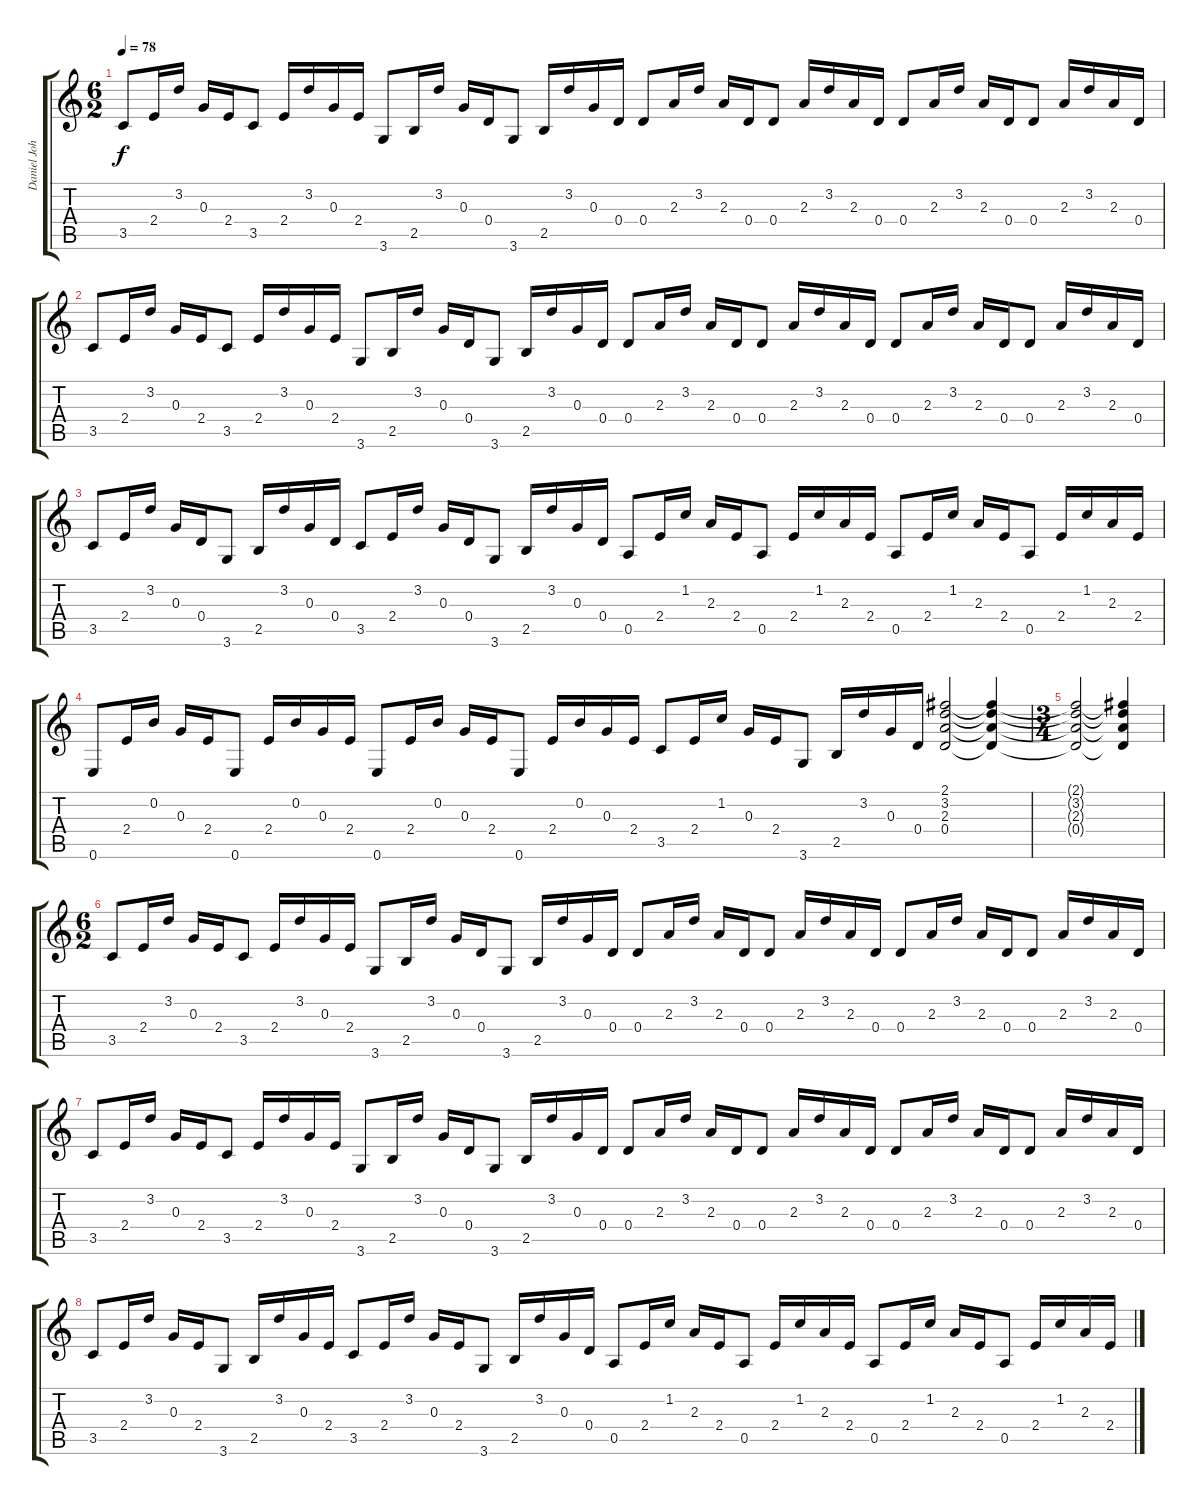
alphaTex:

\track ("Daniel Johns" "Daniel Joh") {instrument electricguitarclean}
\staff {score tabs}
\tuning (E4 B3 G3 D3 A2 E2) {hide}
\ts (6 2)
\tempo 78
\clef g2
\ks c
3.5.8{dy f instrument electricguitarclean} 2.4.16 3.2.16 0.3.16 2.4.16 3.5.8 2.4.16 3.2.16 0.3.16 2.4.16 3.6.8 2.5.16 3.2.16 0.3.16 0.4.16 3.6.8 2.5.16 3.2.16 0.3.16 0.4.16 0.4.8 2.3.16 3.2.16 2.3.16 0.4.16 0.4.8 2.3.16 3.2.16 2.3.16 0.4.16 0.4.8 2.3.16 3.2.16 2.3.16 0.4.16 0.4.8 2.3.16 3.2.16 2.3.16 0.4.16 |
3.5.8 2.4.16 3.2.16 0.3.16 2.4.16 3.5.8 2.4.16 3.2.16 0.3.16 2.4.16 3.6.8 2.5.16 3.2.16 0.3.16 0.4.16 3.6.8 2.5.16 3.2.16 0.3.16 0.4.16 0.4.8 2.3.16 3.2.16 2.3.16 0.4.16 0.4.8 2.3.16 3.2.16 2.3.16 0.4.16 0.4.8 2.3.16 3.2.16 2.3.16 0.4.16 0.4.8 2.3.16 3.2.16 2.3.16 0.4.16 |
3.5.8 2.4.16 3.2.16 0.3.16 0.4.16 3.6.8 2.5.16 3.2.16 0.3.16 0.4.16 3.5.8 2.4.16 3.2.16 0.3.16 0.4.16 3.6.8 2.5.16 3.2.16 0.3.16 0.4.16 0.5.8 2.4.16 1.2.16 2.3.16 2.4.16 0.5.8 2.4.16 1.2.16 2.3.16 2.4.16 0.5.8 2.4.16 1.2.16 2.3.16 2.4.16 0.5.8 2.4.16 1.2.16 2.3.16 2.4.16 |
0.6.8 2.4.16 0.2.16 0.3.16 2.4.16 0.6.8 2.4.16 0.2.16 0.3.16 2.4.16 0.6.8 2.4.16 0.2.16 0.3.16 2.4.16 0.6.8 2.4.16 0.2.16 0.3.16 2.4.16 3.5.8 2.4.16 1.2.16 0.3.16 2.4.16 3.6.8 2.5.16 3.2.16 0.3.16 0.4.16 (2.1 3.2 2.3 0.4).2 (2.1{t} 3.2{t} 2.3{t} 0.4{t}).4 |
\ts (3 4)
(2.1{t} 3.2{t} 2.3{t} 0.4{t}).2 (2.1{t} 3.2{t} 2.3{t} 0.4{t}).4 |
\ts (6 2)
3.5.8 2.4.16 3.2.16 0.3.16 2.4.16 3.5.8 2.4.16 3.2.16 0.3.16 2.4.16 3.6.8 2.5.16 3.2.16 0.3.16 0.4.16 3.6.8 2.5.16 3.2.16 0.3.16 0.4.16 0.4.8 2.3.16 3.2.16 2.3.16 0.4.16 0.4.8 2.3.16 3.2.16 2.3.16 0.4.16 0.4.8 2.3.16 3.2.16 2.3.16 0.4.16 0.4.8 2.3.16 3.2.16 2.3.16 0.4.16 |
3.5.8 2.4.16 3.2.16 0.3.16 2.4.16 3.5.8 2.4.16 3.2.16 0.3.16 2.4.16 3.6.8 2.5.16 3.2.16 0.3.16 0.4.16 3.6.8 2.5.16 3.2.16 0.3.16 0.4.16 0.4.8 2.3.16 3.2.16 2.3.16 0.4.16 0.4.8 2.3.16 3.2.16 2.3.16 0.4.16 0.4.8 2.3.16 3.2.16 2.3.16 0.4.16 0.4.8 2.3.16 3.2.16 2.3.16 0.4.16 |
3.5.8 2.4.16 3.2.16 0.3.16 2.4.16 3.6.8 2.5.16 3.2.16 0.3.16 2.4.16 3.5.8 2.4.16 3.2.16 0.3.16 2.4.16 3.6.8 2.5.16 3.2.16 0.3.16 0.4.16 0.5.8 2.4.16 1.2.16 2.3.16 2.4.16 0.5.8 2.4.16 1.2.16 2.3.16 2.4.16 0.5.8 2.4.16 1.2.16 2.3.16 2.4.16 0.5.8 2.4.16 1.2.16 2.3.16 2.4.16
